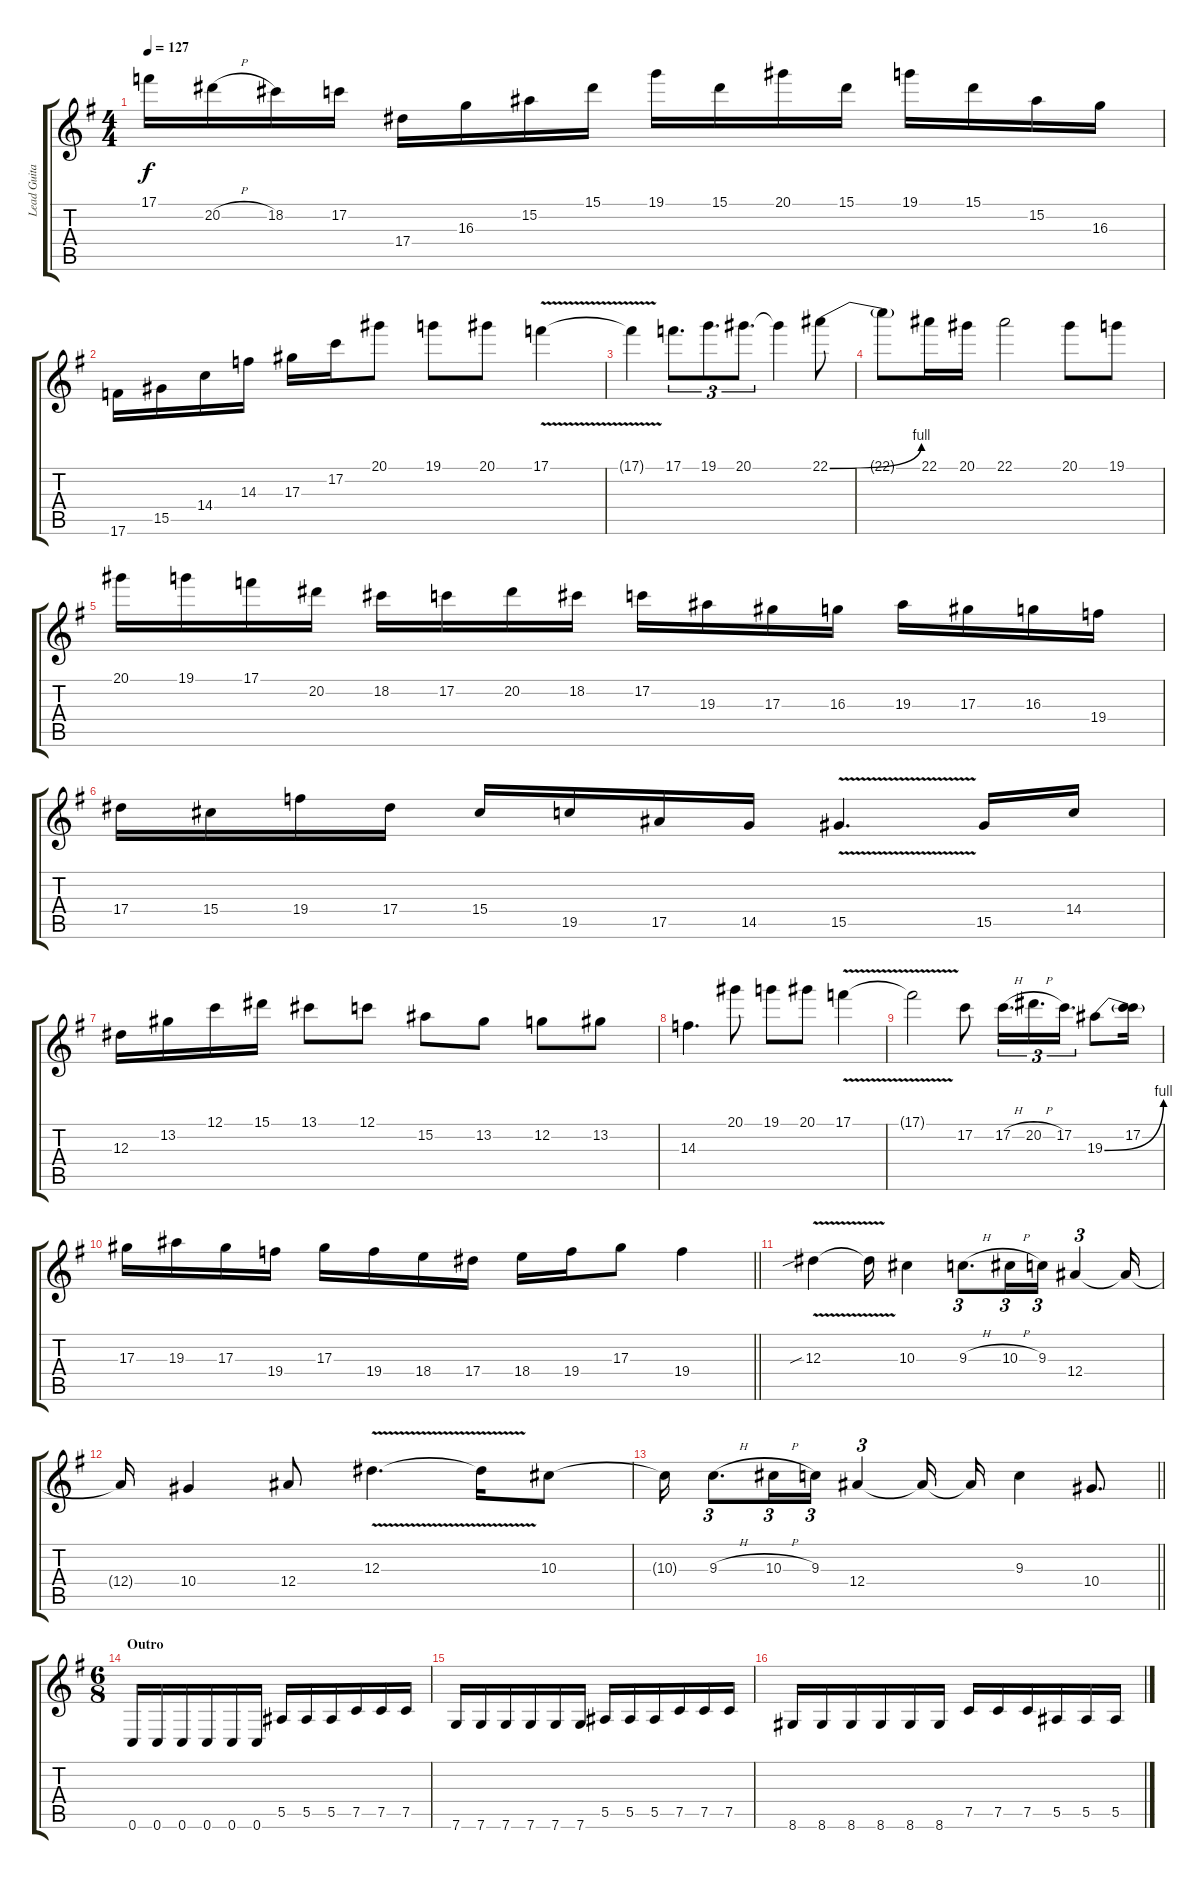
\track ("Lead Guitar" "Lead Guita") {instrument overdrivenguitar}
\staff {score tabs}
\tuning (C4 G3 Eb3 Bb2 F2 C2) {hide}
\ts (4 4)
\tempo 127
\clef g2
\ks g
17.1.16{dy f} 20.2{h}.16 18.2.16 17.2.16 17.4.16 16.3.16 15.2.16 15.1.16 19.1.16 15.1.16 20.1.16 15.1.16 19.1.16 15.1.16 15.2.16 16.3.16 |
17.6.16 15.5.16 14.4.16 14.3.16 17.3.16 17.2.16 20.1.8 19.1.8 20.1.8 17.1{v}.4 |
17.1{t}.4 17.1.8{d tu (3 2)} 19.1.8{d tu (3 2)} 20.1.8{d tu (3 2)} 20.1{t}.4 22.1{be (bend 0 0 60 4)}.8 |
22.1{t}.8 22.1.16 20.1.16 22.1.2 20.1.8 19.1.8 |
20.1.16 19.1.16 17.1.16 20.2.16 18.2.16 17.2.16 20.2.16 18.2.16 17.2.16 19.3.16 17.3.16 16.3.16 19.3.16 17.3.16 16.3.16 19.4.16 |
17.4.16 15.4.16 19.4.16 17.4.16 15.4.16 19.5.16 17.5.16 14.5.16 15.5{v}.4{d} 15.5.16 14.4.16 |
12.3.16 13.2.16 12.1.16 15.1.16 13.1.8 12.1.8 15.2.8 13.2.8 12.2.8 13.2.8 |
14.3.4{d} 20.1.8 19.1.8 20.1.8 17.1{v}.4 |
17.1{t}.2 17.2.8 17.2{h}.16{d tu (3 2)} 20.2{h}.16{d tu (3 2)} 17.2.16{d tu (3 2)} 19.3{be (bend 0 0 60 4)}.8 (17.2 19.3{t}).16 |
\barLineRight lightlight
17.3.16 19.3.16 17.3.16 19.4.16 17.3.16 19.4.16 18.4.16 17.4.16 18.4.16 19.4.16 17.3.8 19.4.4 |
12.3{v sib}.4 12.3{t}.16 10.3.4 9.3{h}.8{d tu (3 2)} 10.3{h}.16{tu (3 2)} 9.3.16{tu (3 2)} 12.4.4{tu (3 2)} 12.4{t}.16 |
12.4{t}.16 10.4.4 12.4.8 12.3{v}.4{d} 12.3{t}.16 10.3.8 |
\barLineRight lightlight
10.3{t}.16 9.3{h}.8{d tu (3 2)} 10.3{h}.16{tu (3 2)} 9.3.16{tu (3 2)} 12.4.4{tu (3 2)} 12.4{t}.16 12.4{t}.16 9.3.4 10.4.8{d} |
\ts (6 8)
\section ("" "Outro")
0.6.16 0.6.16 0.6.16 0.6.16 0.6.16 0.6.16 5.5.16 5.5.16 5.5.16 7.5.16 7.5.16 7.5.16 |
7.6.16 7.6.16 7.6.16 7.6.16 7.6.16 7.6.16 5.5.16 5.5.16 5.5.16 7.5.16 7.5.16 7.5.16 |
8.6.16 8.6.16 8.6.16 8.6.16 8.6.16 8.6.16 7.5.16 7.5.16 7.5.16 5.5.16 5.5.16 5.5.16
